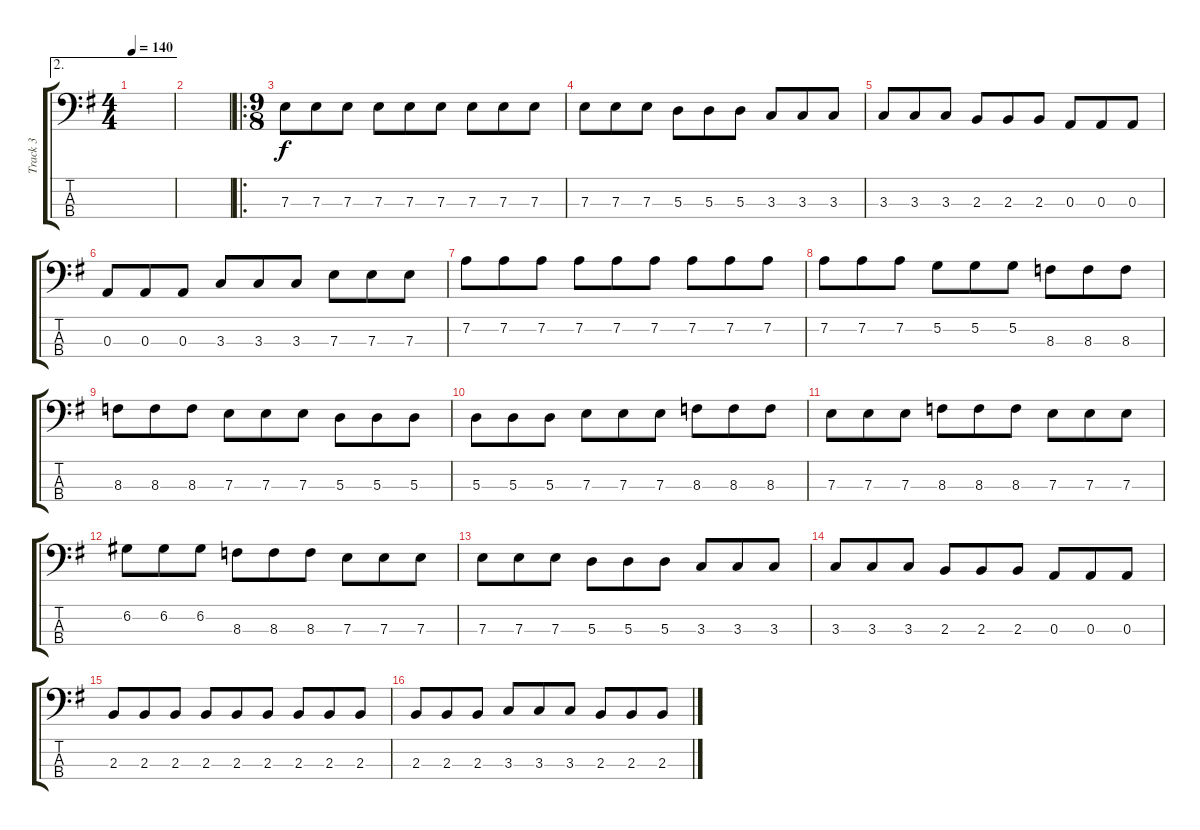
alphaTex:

\track ("Track 3" "Track 3") {instrument electricbassfinger}
\staff {score tabs}
\tuning (G2 D2 A1 E1) {hide}
\ae 2
\ts (4 4)
\tempo 140
\clef f4
\ks g
|
|
\ro
\ts (9 8)
7.3.8 7.3.8 7.3.8 7.3.8 7.3.8 7.3.8 7.3.8 7.3.8 7.3.8 |
7.3.8 7.3.8 7.3.8 5.3.8 5.3.8 5.3.8 3.3.8 3.3.8 3.3.8 |
3.3.8 3.3.8 3.3.8 2.3.8 2.3.8 2.3.8 0.3.8 0.3.8 0.3.8 |
0.3.8 0.3.8 0.3.8 3.3.8 3.3.8 3.3.8 7.3.8 7.3.8 7.3.8 |
7.2.8 7.2.8 7.2.8 7.2.8 7.2.8 7.2.8 7.2.8 7.2.8 7.2.8 |
7.2.8 7.2.8 7.2.8 5.2.8 5.2.8 5.2.8 8.3.8 8.3.8 8.3.8 |
8.3.8 8.3.8 8.3.8 7.3.8 7.3.8 7.3.8 5.3.8 5.3.8 5.3.8 |
5.3.8 5.3.8 5.3.8 7.3.8 7.3.8 7.3.8 8.3.8 8.3.8 8.3.8 |
7.3.8 7.3.8 7.3.8 8.3.8 8.3.8 8.3.8 7.3.8 7.3.8 7.3.8 |
6.2.8 6.2.8 6.2.8 8.3.8 8.3.8 8.3.8 7.3.8 7.3.8 7.3.8 |
7.3.8 7.3.8 7.3.8 5.3.8 5.3.8 5.3.8 3.3.8 3.3.8 3.3.8 |
3.3.8 3.3.8 3.3.8 2.3.8 2.3.8 2.3.8 0.3.8 0.3.8 0.3.8 |
2.3.8 2.3.8 2.3.8 2.3.8 2.3.8 2.3.8 2.3.8 2.3.8 2.3.8 |
2.3.8 2.3.8 2.3.8 3.3.8 3.3.8 3.3.8 2.3.8 2.3.8 2.3.8
